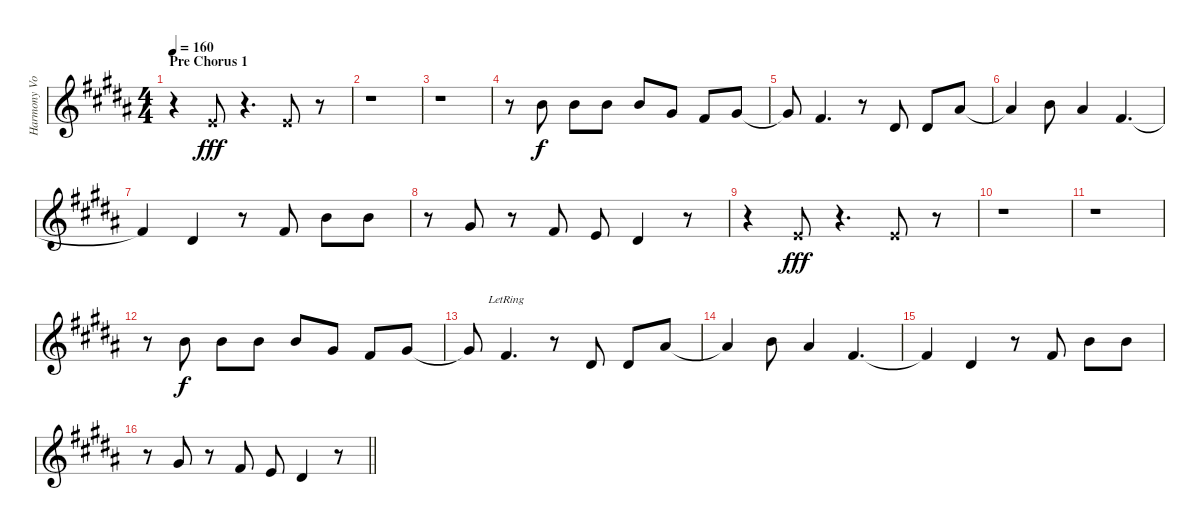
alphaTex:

\track ("Harmony Vocals" "Harmony Vo") {instrument tenorsax}
\staff {score}
\tuning (E4 B3 G3 D3 A2 E2) {hide}
\ts (4 4)
\section ("" "Pre Chorus 1")
\tempo 160
\clef g2
\ks b
r.4{dy f} 0.1{x}.8{dy fff} r.4{d} 0.1{x}.8 r.8 |
r.1 |
r.1 |
r.8 7.1.8{dy f} 7.1.8 7.1.8 7.1.8 4.1.8 2.1.8 4.1.8 |
4.1{t}.8 2.1.4{d} r.8 4.2.8 4.2.8 6.1.8 |
6.1{t}.4 7.1.8 6.1.4 2.1.4{d} |
2.1{t}.4 4.2.4 r.8 2.1.8 7.1.8 7.1.8 |
r.8 4.1.8 r.8 2.1.8 0.1.8 4.2.4 r.8 |
r.4 0.1{x}.8{dy fff} r.4{d} 0.1{x}.8 r.8 |
r.1 |
r.1 |
r.8 7.1.8{dy f} 7.1.8 7.1.8 7.1.8 4.1.8 2.1.8 4.1.8 |
4.1{t}.8 2.1{lr}.4{d} r.8 4.2.8 4.2.8 6.1.8 |
6.1{t}.4 7.1.8 6.1.4 2.1.4{d} |
2.1{t}.4 4.2.4 r.8 2.1.8 7.1.8 7.1.8 |
\barLineRight lightlight
r.8 4.1.8 r.8 2.1.8 0.1.8 4.2.4 r.8
